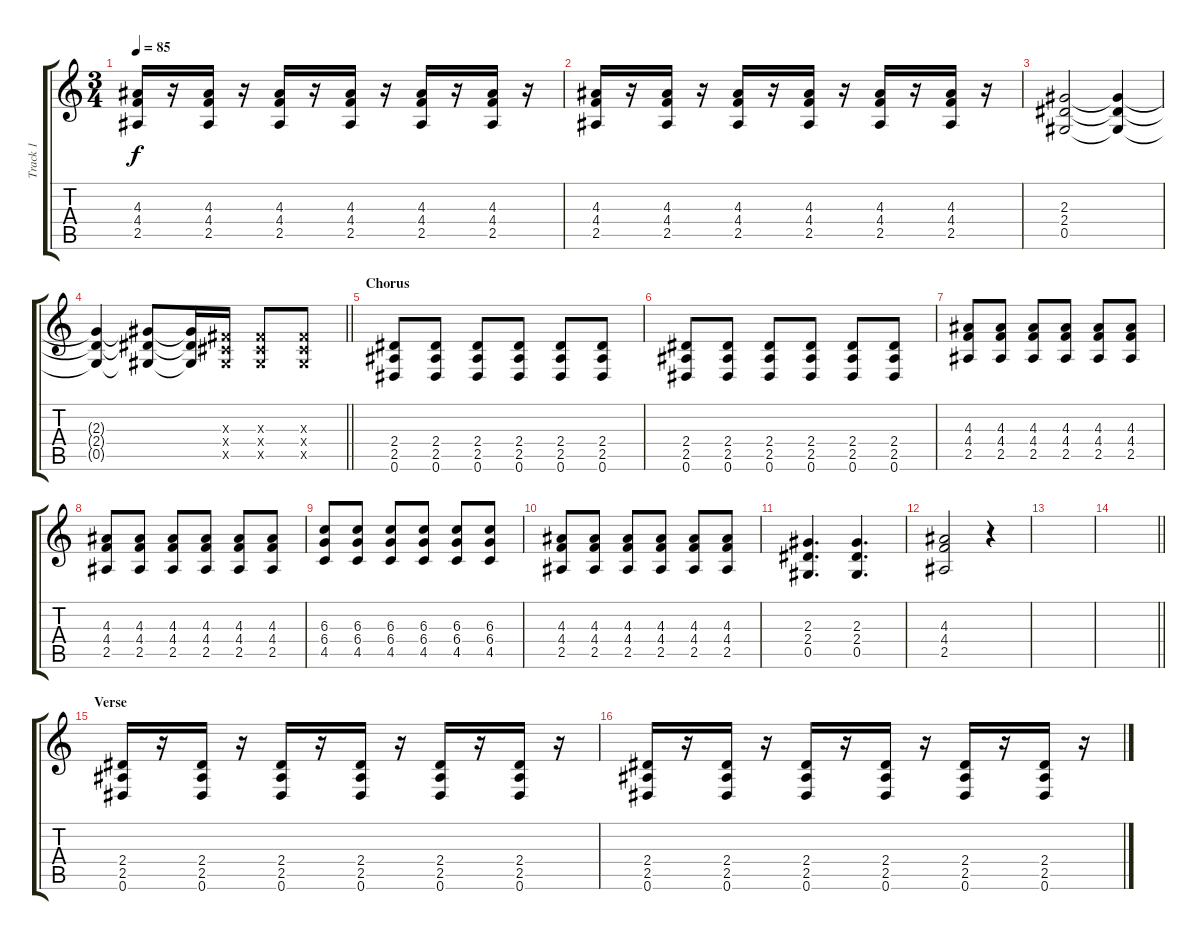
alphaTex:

\track ("Track 1" "Track 1") {instrument distortionguitar}
\staff {score tabs}
\tuning (Eb4 Bb3 Gb3 Db3 Ab2 Eb2) {hide}
\ts (3 4)
\tempo 85
\clef g2
\ks c
(4.3 4.4 2.5).16{dy f} r.16 (4.3 4.4 2.5).16 r.16 (4.3 4.4 2.5).16 r.16 (4.3 4.4 2.5).16 r.16 (4.3 4.4 2.5).16 r.16 (4.3 4.4 2.5).16 r.16 |
(4.3 4.4 2.5).16 r.16 (4.3 4.4 2.5).16 r.16 (4.3 4.4 2.5).16 r.16 (4.3 4.4 2.5).16 r.16 (4.3 4.4 2.5).16 r.16 (4.3 4.4 2.5).16 r.16 |
(2.3 2.4 0.5).2 (2.3{t} 2.4{t} 0.5{t}).4 |
\barLineRight lightlight
(2.3{t} 2.4{t} 0.5{t}).4 (2.3{t} 2.4{t} 0.5{t}).8 (2.3{t} 2.4{t} 0.5{t}).16 (0.3{x} 0.4{x} 0.5{x}).16 (0.3{x} 0.4{x} 0.5{x}).8 (0.3{x} 0.4{x} 0.5{x}).8 |
\section ("" "Chorus")
(2.4 2.5 0.6).8 (2.4 2.5 0.6).8 (2.4 2.5 0.6).8 (2.4 2.5 0.6).8 (2.4 2.5 0.6).8 (2.4 2.5 0.6).8 |
(2.4 2.5 0.6).8 (2.4 2.5 0.6).8 (2.4 2.5 0.6).8 (2.4 2.5 0.6).8 (2.4 2.5 0.6).8 (2.4 2.5 0.6).8 |
(4.3 4.4 2.5).8 (4.3 4.4 2.5).8 (4.3 4.4 2.5).8 (4.3 4.4 2.5).8 (4.3 4.4 2.5).8 (4.3 4.4 2.5).8 |
(4.3 4.4 2.5).8 (4.3 4.4 2.5).8 (4.3 4.4 2.5).8 (4.3 4.4 2.5).8 (4.3 4.4 2.5).8 (4.3 4.4 2.5).8 |
(6.3 6.4 4.5).8 (6.3 6.4 4.5).8 (6.3 6.4 4.5).8 (6.3 6.4 4.5).8 (6.3 6.4 4.5).8 (6.3 6.4 4.5).8 |
(4.3 4.4 2.5).8 (4.3 4.4 2.5).8 (4.3 4.4 2.5).8 (4.3 4.4 2.5).8 (4.3 4.4 2.5).8 (4.3 4.4 2.5).8 |
(2.3 2.4 0.5).4{d} (2.3 2.4 0.5).4{d} |
(4.3 4.4 2.5).2 r.4 |
|
\barLineRight lightlight
|
\section ("" "Verse")
(2.4 2.5 0.6).16 r.16 (2.4 2.5 0.6).16 r.16 (2.4 2.5 0.6).16 r.16 (2.4 2.5 0.6).16 r.16 (2.4 2.5 0.6).16 r.16 (2.4 2.5 0.6).16 r.16 |
(2.4 2.5 0.6).16 r.16 (2.4 2.5 0.6).16 r.16 (2.4 2.5 0.6).16 r.16 (2.4 2.5 0.6).16 r.16 (2.4 2.5 0.6).16 r.16 (2.4 2.5 0.6).16 r.16
